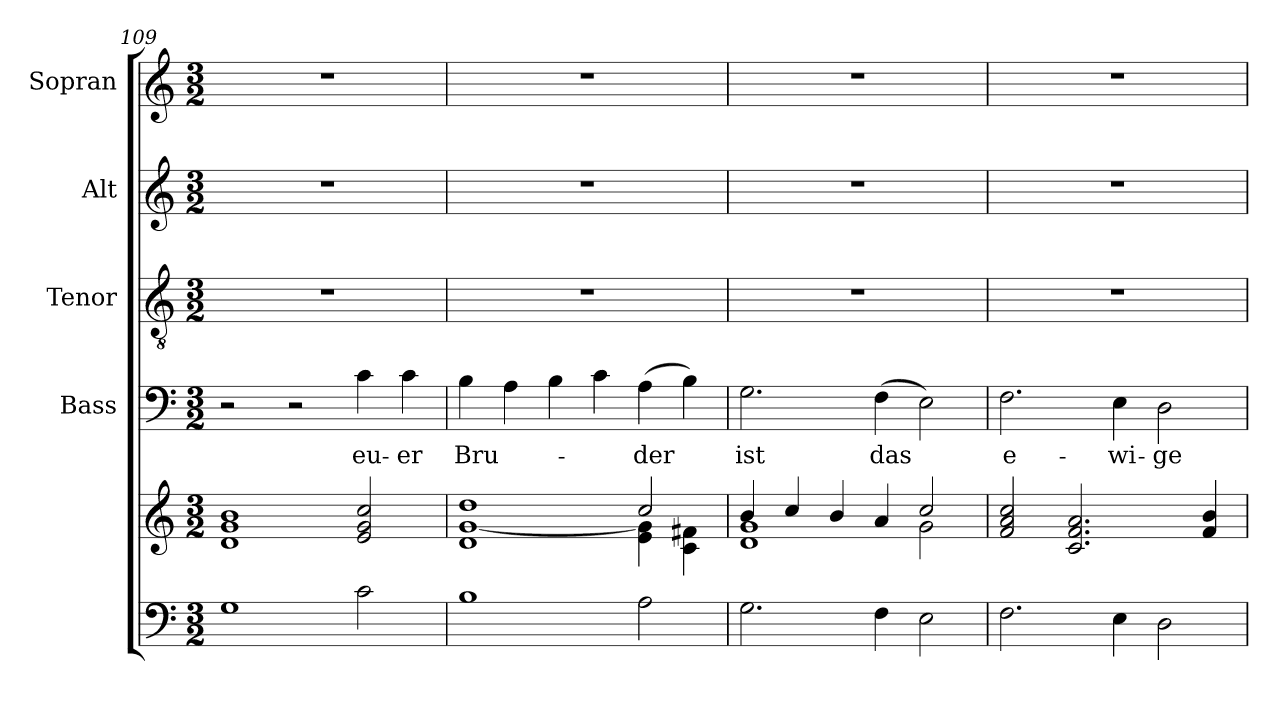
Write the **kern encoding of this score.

**kern	**kern	**kern	**text	**kern	**kern	**kern
*part5	*part5	*part4	*part4	*part3	*part2	*part1
*staff6	*staff5	*staff4	*staff4	*staff3	*staff2	*staff1
*	*	*I"Bass	*	*I"Tenor	*I"Alt	*I"Sopran
*	*	*I'B.	*	*I'T.	*I'A.	*I'S.
!!LO:LB:g=z
*clefF4	*clefG2	*clefF4	*	*clefGv2	*clefG2	*clefG2
*k[]	*k[]	*k[]	*	*k[]	*k[]	*k[]
*C:	*C:	*C:	*	*C:	*C:	*C:
*M3/2	*M3/2	*M3/2	*	*M3/2	*M3/2	*M3/2
=109	=109	=109	=109	=109	=109	=109
1G	1d 1g 1b	2r	.	1.r	1.r	1.r
.	.	2r	.	.	.	.
!	!	!	!LO:LY:b	!	!	!
2c\	2e/ 2g/ 2cc/	4c\	eu-	.	.	.
!	!	!	!LO:LY:b	!	!	!
.	.	4c\	-er	.	.	.
=110	=110	=110	=110	=110	=110	=110
*	*^	*	*	*	*	*
!	!	!	!	!LO:LY:b	!	!	!
1B	1dd	1d [<1g	4B\	Bru-	1.r	1.r	1.r
.	.	.	4A\	.	.	.	.
.	.	.	4B\	.	.	.	.
.	.	.	4c\	.	.	.	.
!	!	!	!	!LO:LY:b	!	!	!
2A\	2cc/	4e\ 4g\]	(>4A\	-der	.	.	.
.	.	4c\ 4f#X\	4B\)	.	.	.	.
=111	=111	=111	=111	=111	=111	=111	=111
!	!	!	!	!LO:LY:b	!	!	!
2.G\	4b/	1d 1g	2.G\	ist	1.r	1.r	1.r
.	4cc/	.	.	.	.	.	.
.	4b/	.	.	.	.	.	.
!	!	!	!	!LO:LY:b	!	!	!
4F\	4a/	.	(>4F\	das	.	.	.
2E\	2cc/	2g\	2E\)	.	.	.	.
=112	=112	=112	=112	=112	=112	=112	=112
!	!	!	!	!LO:LY:b	!	!	!
*	*v	*v	*	*	*	*	*
2.F\	2f/ 2a/ 2cc/	2.F\	e-	1.r	1.r	1.r
.	2.c/ 2.f/ 2.a/	.	.	.	.	.
!	!	!	!LO:LY:b	!	!	!
4E\	.	4E\	-wi-	.	.	.
!	!	!	!LO:LY:b	!	!	!
2D\	.	2D\	-ge	.	.	.
.	4f/ 4b/	.	.	.	.	.
=	=	=	=	=	=	=
*-	*-	*-	*-	*-	*-	*-
